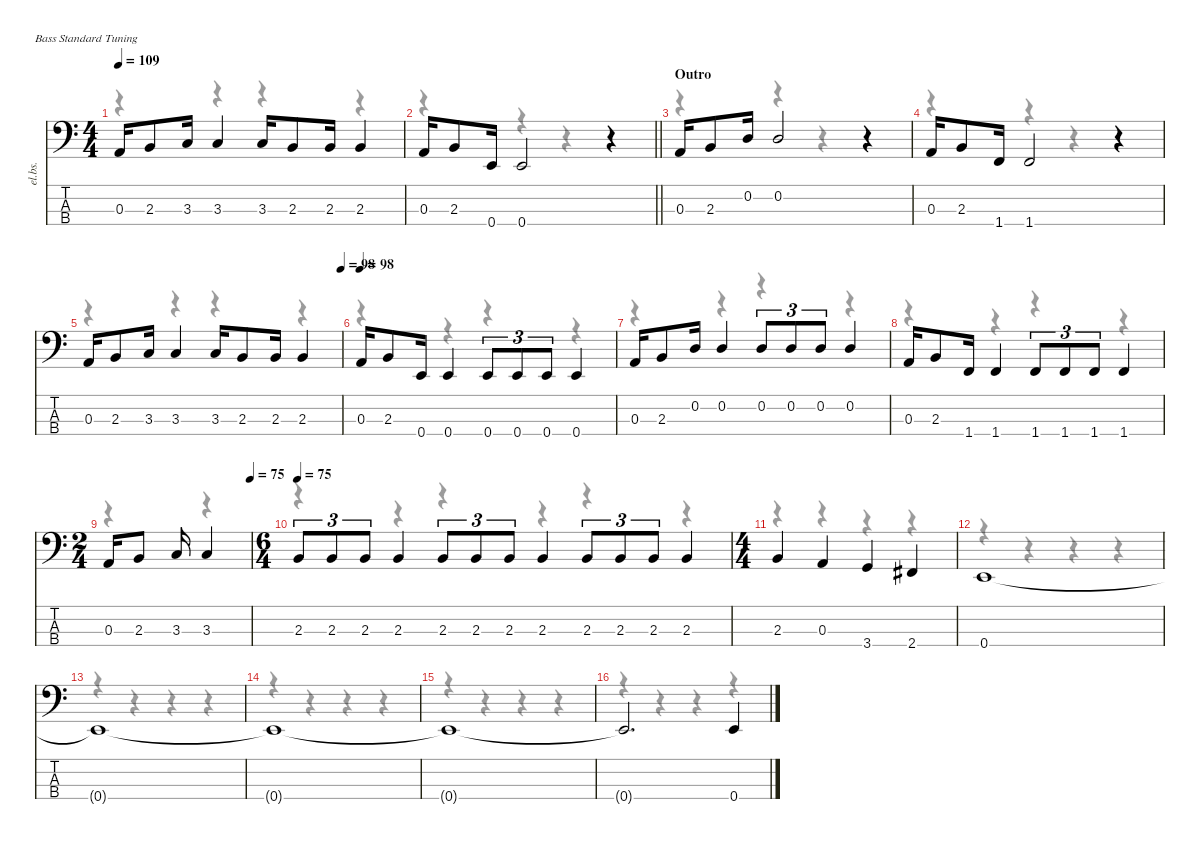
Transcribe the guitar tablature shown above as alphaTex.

\defaultSystemsLayout 4
\hideDynamics
\bracketExtendMode nobrackets
\otherSystemsTrackNameOrientation horizontal
\track ("Cliff Burton" "el.bs.") {instrument electricbassfinger}
\staff {score tabs}
\tuning (G2 D2 A1 E1)
\voice
\ts (4 4)
\tempo 109
\clef f4
\ks c
0.3.16{dy f beam Up} 2.3.8{beam Up} 3.3.16{beam Up} 3.3.4{beam Up} 3.3.16{beam Up} 2.3.8{beam Up} 2.3.16{beam Up} 2.3.4{beam Up} |
\barLineRight lightlight
0.3.16{beam Up} 2.3.8{beam Up} 0.4.16{beam Up} 0.4.2{beam Up} r.4{beam Up} |
\section ("" "Outro")
0.3.16{beam Up} 2.3.8{beam Up} 0.2.16{beam Up} 0.2.2{beam Up} r.4{beam Up} |
0.3.16{beam Up} 2.3.8{beam Up} 1.4.16{beam Up} 1.4.2{beam Up} r.4{beam Up} |
\tempo (98 1)
0.3.16{beam Up} 2.3.8{beam Up} 3.3.16{beam Up} 3.3.4{beam Up} 3.3.16{beam Up} 2.3.8{beam Up} 2.3.16{beam Up} 2.3.4{beam Up} |
\tempo 98
0.3.16{beam Up} 2.3.8{beam Up} 0.4.16{beam Up} 0.4.4{beam Up} 0.4.8{tu (3 2) beam Up} 0.4.8{tu (3 2) beam Up} 0.4.8{tu (3 2) beam Up} 0.4.4{beam Up} |
0.3.16{beam Up} 2.3.8{beam Up} 0.2.16{beam Up} 0.2.4{beam Up} 0.2.8{tu (3 2) beam Up} 0.2.8{tu (3 2) beam Up} 0.2.8{tu (3 2) beam Up} 0.2.4{beam Up} |
0.3.16{beam Up} 2.3.8{beam Up} 1.4.16{beam Up} 1.4.4{beam Up} 1.4.8{tu (3 2) beam Up} 1.4.8{tu (3 2) beam Up} 1.4.8{tu (3 2) beam Up} 1.4.4{beam Up} |
\ts (2 4)
\beaming (8 1 1 1 1)
\tempo (75 1)
0.3.16{beam Up} 2.3.8{beam Up} 3.3.16{beam Up} 3.3.4{beam Up} |
\ts (6 4)
\beaming (8 3 3 3 3)
\tempo 75
2.3.8{tu (3 2) beam Up} 2.3.8{tu (3 2) beam Up} 2.3.8{tu (3 2) beam Up} 2.3.4{beam Up} 2.3.8{tu (3 2) beam Up} 2.3.8{tu (3 2) beam Up} 2.3.8{tu (3 2) beam Up} 2.3.4{beam Up} 2.3.8{tu (3 2) beam Up} 2.3.8{tu (3 2) beam Up} 2.3.8{tu (3 2) beam Up} 2.3.4{beam Up} |
\ts (4 4)
\beaming (8 2 2 2 2)
2.3.4{beam Up} 0.3.4{beam Up} 3.4.4{beam Up} 2.4{acc #}.4{beam Up} |
0.4.1{beam Up} |
0.4{t}.1{beam Up} |
0.4{t}.1{beam Up} |
0.4{t}.1{beam Up} |
0.4{t}.2{d beam Up} 0.4.4{beam Up}
\voice
\clef f4
\ottava regular
\simile none
\ks c
r.4{dy mf beam Down} r.4{beam Down} r.4{beam Down} r.4{beam Down} |
\barLineRight lightlight
r.4{beam Down} r.4{beam Down} r.4{beam Down} r.4{beam Down} |
r.4{beam Down} r.4{beam Down} r.4{beam Down} r.4{beam Down} |
r.4{beam Down} r.4{beam Down} r.4{beam Down} r.4{beam Down} |
r.4{beam Down} r.4{beam Down} r.4{beam Down} r.4{beam Down} |
r.4{beam Down} r.4{beam Down} r.4{beam Down} r.4{beam Down} |
r.4{beam Down} r.4{beam Down} r.4{beam Down} r.4{beam Down} |
r.4{beam Down} r.4{beam Down} r.4{beam Down} r.4{beam Down} |
r.4{beam Down} r.4{beam Down} |
r.4{beam Down} r.4{beam Down} r.4{beam Down} r.4{beam Down} r.4{beam Down} r.4{beam Down} |
r.4{beam Down} r.4{beam Down} r.4{beam Down} r.4{beam Down} |
r.4{beam Down} r.4{beam Down} r.4{beam Down} r.4{beam Down} |
r.4{beam Down} r.4{beam Down} r.4{beam Down} r.4{beam Down} |
r.4{beam Down} r.4{beam Down} r.4{beam Down} r.4{beam Down} |
r.4{beam Down} r.4{beam Down} r.4{beam Down} r.4{beam Down} |
r.4{beam Down} r.4{beam Down} r.4{beam Down} r.4{beam Down}
